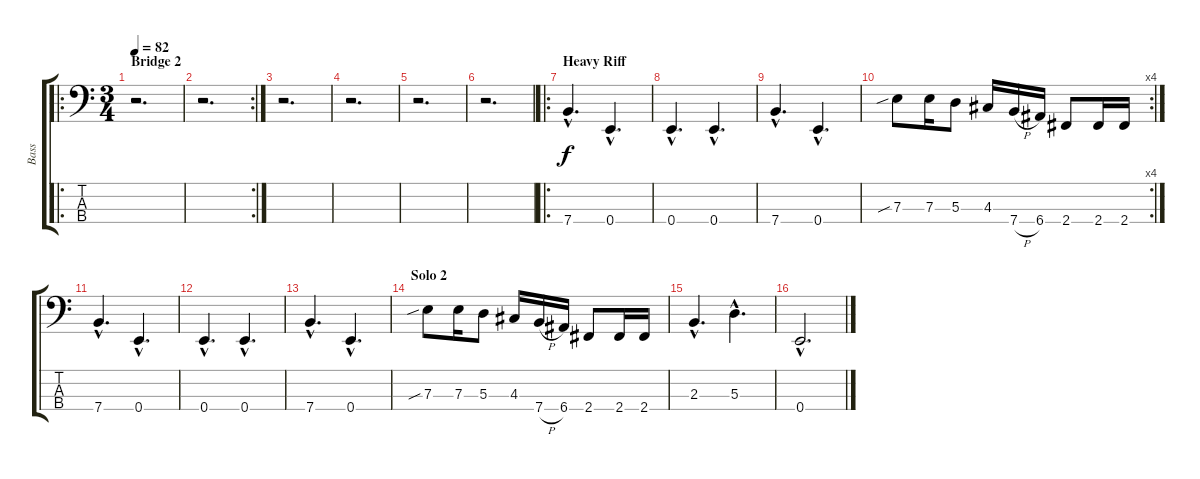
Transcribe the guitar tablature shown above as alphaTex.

\track ("Bass" "Bass") {instrument electricbassfinger}
\staff {score tabs}
\tuning (G2 D2 A1 E1) {hide}
\ro
\ts (3 4)
\section ("" "Bridge 2")
\tempo 82
\clef f4
\ks c
r.2{d dy f} |
\rc 2
r.2{d} |
r.2{d} |
r.2{d} |
r.2{d} |
r.2{d} |
\ro
\section ("" "Heavy Riff")
7.4{hac}.4{d} 0.4{hac}.4{d} |
0.4{hac}.4{d} 0.4{hac}.4{d} |
7.4{hac}.4{d} 0.4{hac}.4{d} |
\rc 4
7.3{sib}.8 7.3.16 5.3.8 4.3.16 7.4{h}.16 6.4.16 2.4.8 2.4.16 2.4.16 |
7.4{hac}.4{d} 0.4{hac}.4{d} |
0.4{hac}.4{d} 0.4{hac}.4{d} |
7.4{hac}.4{d} 0.4{hac}.4{d} |
\section ("" "Solo 2")
7.3{sib}.8 7.3.16 5.3.8 4.3.16 7.4{h}.16 6.4.16 2.4.8 2.4.16 2.4.16 |
2.3{hac}.4{d} 5.3{hac}.4{d} |
0.4{hac}.2{d}
